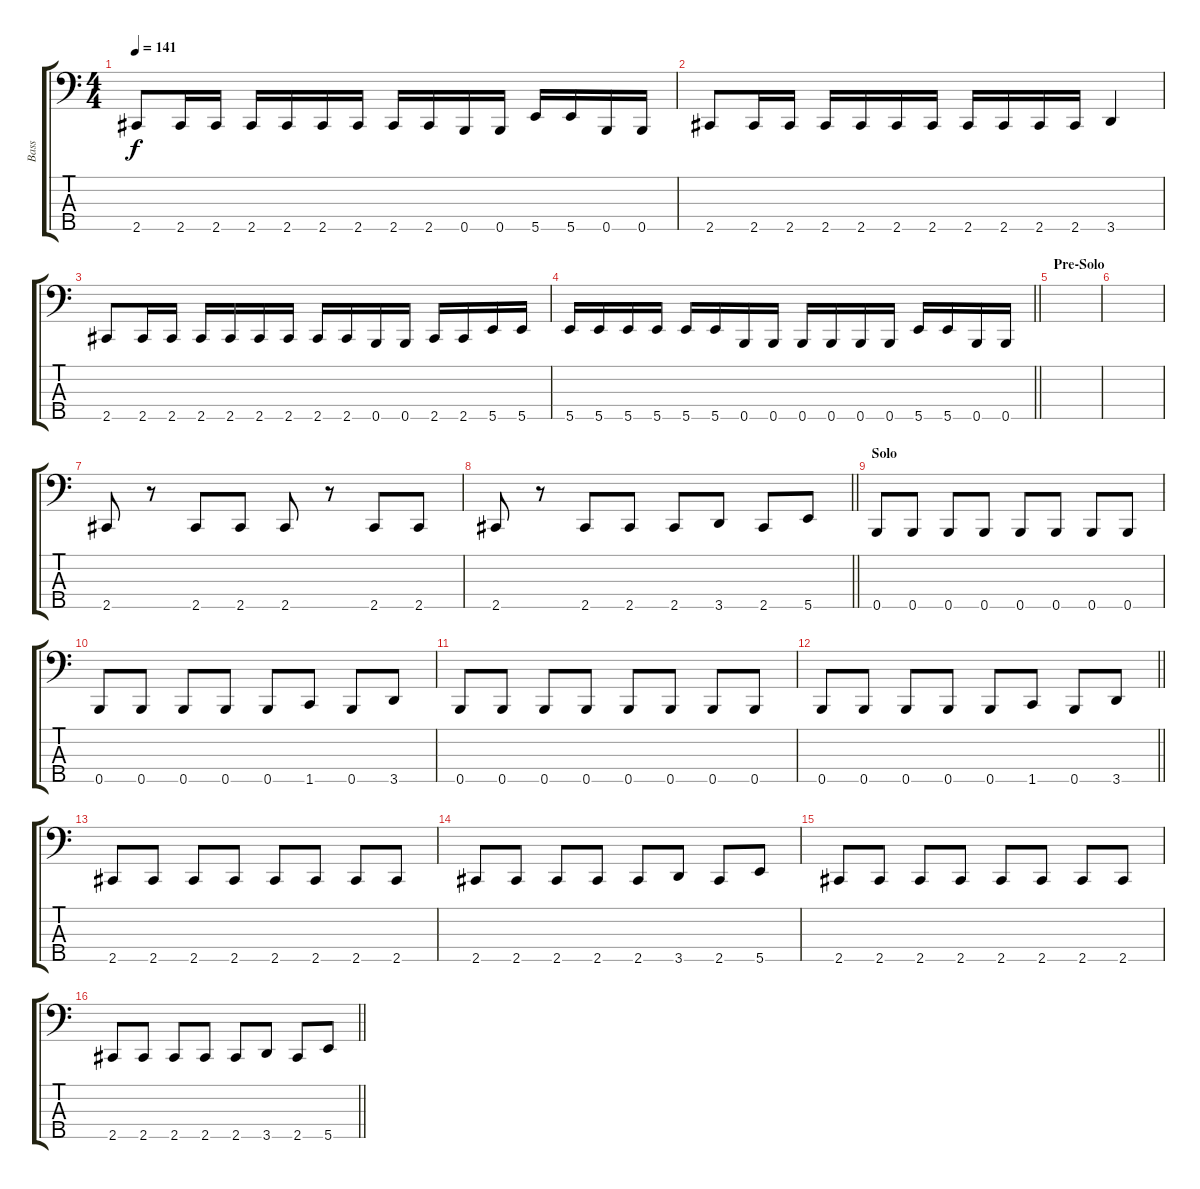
\track ("Bass" "Bass") {instrument electricbassfinger}
\staff {score tabs}
\tuning (G2 D2 A1 E1 B0) {hide}
\ts (4 4)
\section ("" "")
\tempo 141
\clef f4
\ks c
2.5.8{dy f} 2.5.16 2.5.16 2.5.16 2.5.16 2.5.16 2.5.16 2.5.16 2.5.16 0.5.16 0.5.16 5.5.16 5.5.16 0.5.16 0.5.16 |
2.5.8 2.5.16 2.5.16 2.5.16 2.5.16 2.5.16 2.5.16 2.5.16 2.5.16 2.5.16 2.5.16 3.5.4 |
2.5.8 2.5.16 2.5.16 2.5.16 2.5.16 2.5.16 2.5.16 2.5.16 2.5.16 0.5.16 0.5.16 2.5.16 2.5.16 5.5.16 5.5.16 |
\barLineRight lightlight
5.5.16 5.5.16 5.5.16 5.5.16 5.5.16 5.5.16 0.5.16 0.5.16 0.5.16 0.5.16 0.5.16 0.5.16 5.5.16 5.5.16 0.5.16 0.5.16 |
\section ("" "Pre-Solo")
|
|
2.5.8 r.8 2.5.8 2.5.8 2.5.8 r.8 2.5.8 2.5.8 |
\barLineRight lightlight
2.5.8 r.8 2.5.8 2.5.8 2.5.8 3.5.8 2.5.8 5.5.8 |
\section ("" "Solo")
0.5.8 0.5.8 0.5.8 0.5.8 0.5.8 0.5.8 0.5.8 0.5.8 |
0.5.8 0.5.8 0.5.8 0.5.8 0.5.8 1.5.8 0.5.8 3.5.8 |
0.5.8 0.5.8 0.5.8 0.5.8 0.5.8 0.5.8 0.5.8 0.5.8 |
\barLineRight lightlight
0.5.8 0.5.8 0.5.8 0.5.8 0.5.8 1.5.8 0.5.8 3.5.8 |
\section ("" "")
2.5.8 2.5.8 2.5.8 2.5.8 2.5.8 2.5.8 2.5.8 2.5.8 |
2.5.8 2.5.8 2.5.8 2.5.8 2.5.8 3.5.8 2.5.8 5.5.8 |
2.5.8 2.5.8 2.5.8 2.5.8 2.5.8 2.5.8 2.5.8 2.5.8 |
\barLineRight lightlight
2.5.8 2.5.8 2.5.8 2.5.8 2.5.8 3.5.8 2.5.8 5.5.8
